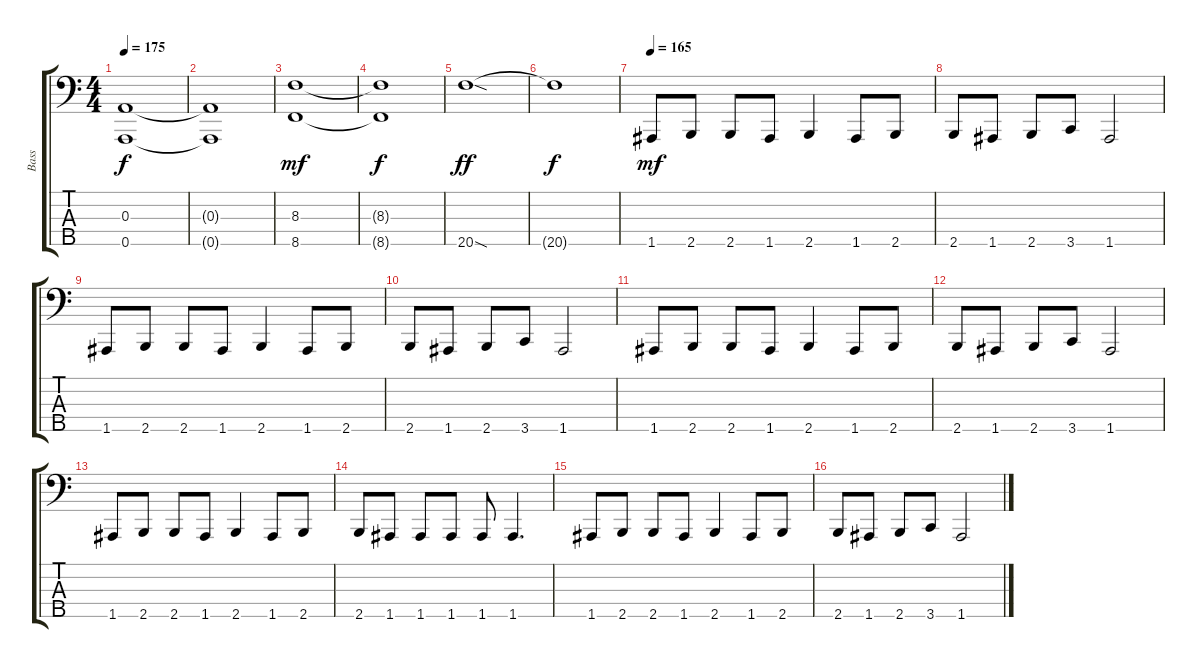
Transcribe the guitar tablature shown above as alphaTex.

\track ("Bass" "Bass") {instrument electricbasspick}
\staff {score tabs}
\tuning (G2 D2 A1 E1 A0) {hide}
\ts (4 4)
\tempo 175
\clef f4
\ks c
(0.3{t} 0.5{t}).1{dy f} |
(0.3{t} 0.5{t}).1 |
(8.3 8.5).1{dy mf} |
(8.3{t} 8.5{t}).1{dy f} |
20.5{sod}.1{dy ff volume 15} |
20.5{t}.1{dy f} |
\tempo 165
1.5.8{dy mf} 2.5.8 2.5.8 1.5.8 2.5.4 1.5.8 2.5.8 |
2.5.8 1.5.8 2.5.8 3.5.8 1.5.2 |
1.5.8 2.5.8 2.5.8 1.5.8 2.5.4 1.5.8 2.5.8 |
2.5.8 1.5.8 2.5.8 3.5.8 1.5.2 |
1.5.8 2.5.8 2.5.8 1.5.8 2.5.4 1.5.8 2.5.8 |
2.5.8 1.5.8 2.5.8 3.5.8 1.5.2 |
1.5.8 2.5.8 2.5.8 1.5.8 2.5.4 1.5.8 2.5.8 |
2.5.8 1.5.8 1.5.8 1.5.8 1.5.8 1.5.4{d} |
1.5.8 2.5.8 2.5.8 1.5.8 2.5.4 1.5.8 2.5.8 |
2.5.8 1.5.8 2.5.8 3.5.8 1.5.2
